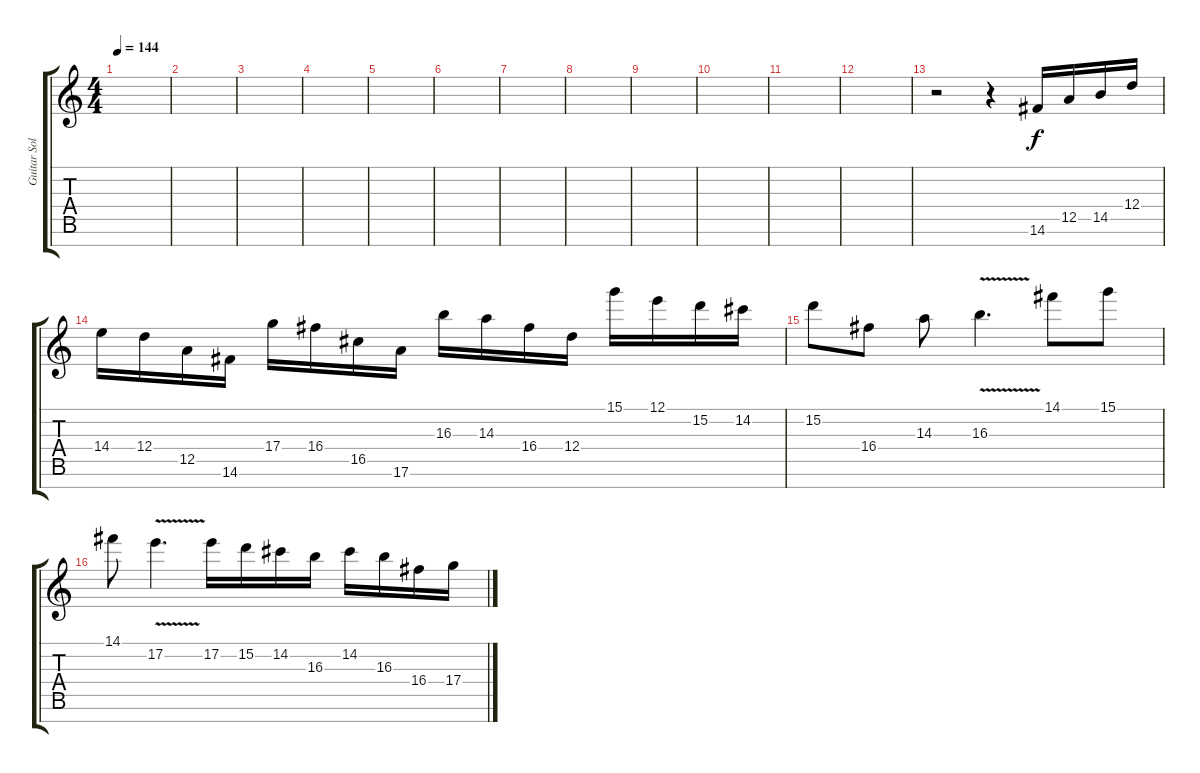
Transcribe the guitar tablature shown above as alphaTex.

\track ("Guitar Solo" "Guitar Sol") {instrument distortionguitar}
\staff {score tabs}
\tuning (E4 B3 G3 D3 A2 E2 B1) {hide}
\ts (4 4)
\tempo 144
\clef g2
\ks c
|
|
|
|
|
|
|
|
|
|
|
|
r.2 r.4 14.6.16 12.5.16 14.5.16 12.4.16 |
14.4.16 12.4.16 12.5.16 14.6.16 17.4.16 16.4.16 16.5.16 17.6.16 16.3.16 14.3.16 16.4.16 12.4.16 15.1.16 12.1.16 15.2.16 14.2.16 |
15.2.8 16.4.8 14.3.8 16.3{v}.4{d} 14.1.8 15.1.8 |
14.1.8 17.2{v}.4{d} 17.2.16 15.2.16 14.2.16 16.3.16 14.2.16 16.3.16 16.4.16 17.4.16
